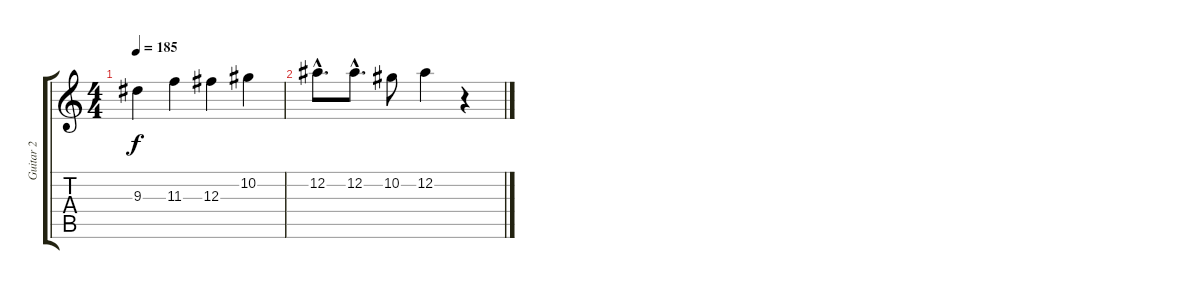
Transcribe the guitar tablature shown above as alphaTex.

\track ("Guitar 2" "Guitar 2") {instrument overdrivenguitar}
\staff {score tabs}
\tuning (Eb4 Bb3 Gb3 Db3 Ab2 Eb2) {hide}
\ts (4 4)
\tempo 185
\clef g2
\ks c
9.3.4{dy f} 11.3.4 12.3.4 10.2.4 |
12.2{hac}.8{d} 12.2{hac}.8{d} 10.2.8 12.2.4 r.4
